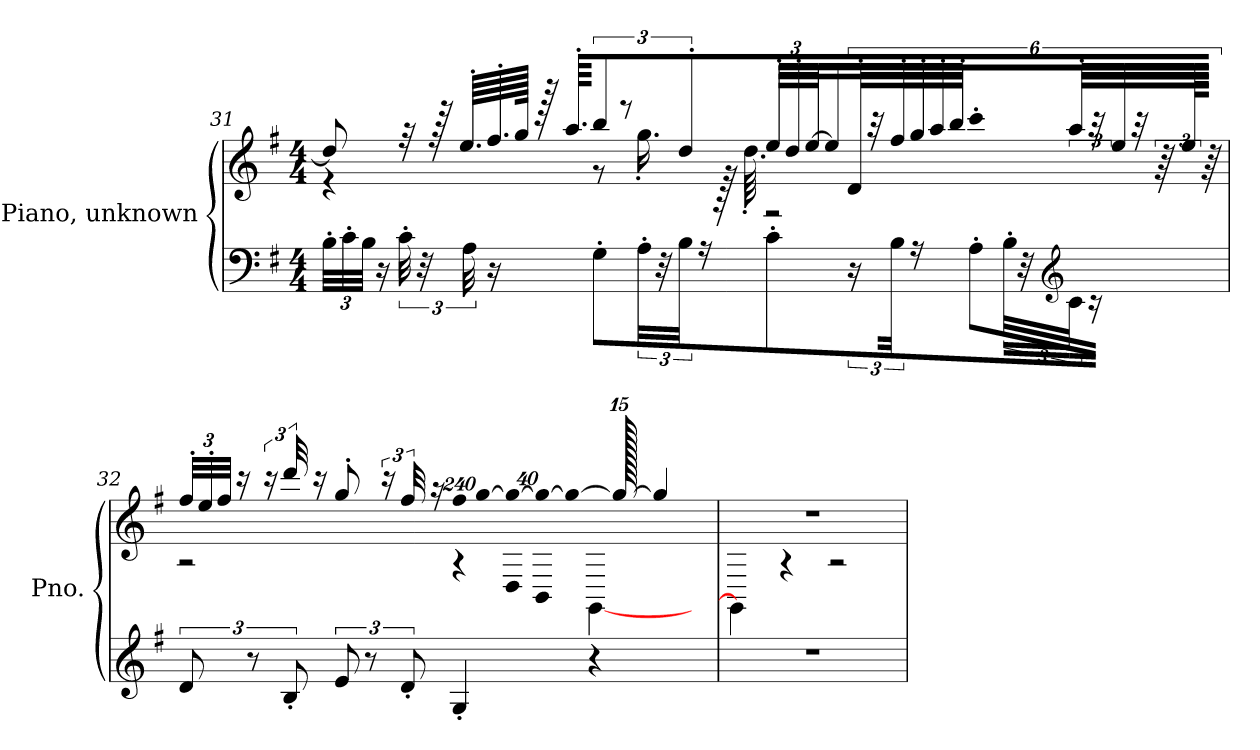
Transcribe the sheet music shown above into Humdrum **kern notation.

**kern	**kern
*part1	*part1
*staff2	*staff1
*I"Piano, unknown	*
*I'Pno.	*
!!LO:PB:g=z
*clefF4	*clefG2
*k[f#]	*k[f#]
*M4/4	*M4/4
*Xbrackettup	*
=31	=31
*	*^
48B'\LLL	8dd/]	4r
48c'\	.	.
48B\JJJ	.	.
16r	.	.
*brackettup	*	*
48c'\	32r	.
48r	.	.
.	128r	.
.	64.ee'/LLLL	.
48A\	.	.
16r	64.ff#'/	.
.	128gg/JJJJk	.
.	128r	.
.	64.aa'/KKKL	.
8G'\L	12bb/J	8r
.	12r	.
48A'\Jkk	.	16.gg'\
48r	.	.
48B\	12dd'/	.
16r	.	.
.	.	128r
.	.	64.dd'\
*	*Xbrackettup	*
8c'\	48ee'/LLL	2r
.	48dd'/	.
.	[48ee/J	.
.	16ee/]	.
*	*brackettup	*
24r	48d'/JJk	.
.	48r	.
48B\	48ff#'/LLL	.
*	*Xbrackettup	*
16r	48gg'/	.
.	48aa'/	.
.	48bb'/JJ	.
8A'\L	8ccc'/	.
*	*brackettup	*
48B'\Jkk	48aa'/Jkk	.
48r	48r	.
*clefG2	*	*
48c/	48ee/	.
16r	32r	.
.	96r	.
.	96ee/	.
.	96r	.
!!LO:LB:g=z	!!
=32	=32	=32
*	*Xbrackettup	*
12d/	48ff#'/LLL	2r
.	48ee'/	.
.	48ff#/JJJ	.
.	16r	.
12r	.	.
*	*brackettup	*
.	24r	.
12B'/	48ddd/	.
.	16r	.
12e/	8gg'/	.
12r	.	.
.	24r	.
12d'/	48ff#/	.
.	16r	.
*	*Xbrackettup	*
!	!LO:N:vis=16	!
4G'/	1920%137ff#/LL	4r
!	!LO:N:vis=32	!
.	[640%23gg/L	.
!	!LO:N:vis=32	!
.	640%23D/ 640%23gg/_	.
!	!LO:N:vis=32	!
.	640%23BB/ 640%23gg/_J	.
.	240%17gg/J_	.
4r	1920gg/_	[4GG\
.	4gg/]	.
1920ryy	.	1920ryy
=33	=33	=33
1r	1r	4GG\]
.	.	4r
.	.	2r
*	*v	*v
=	=
*-	*-
